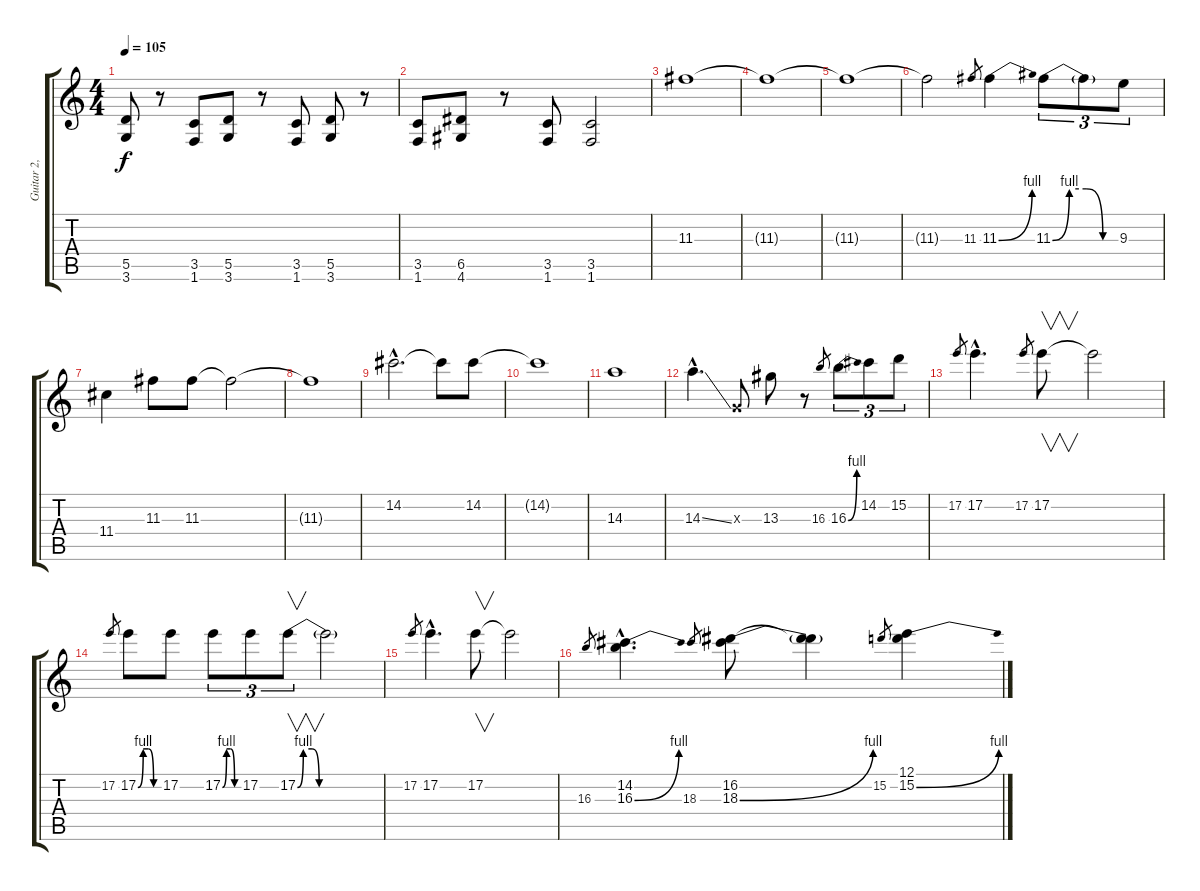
\track ("Guitar 2, Dime" "Guitar 2, ") {instrument overdrivenguitar}
\staff {score tabs}
\tuning (E4 B3 G3 D3 A2 E2) {hide}
\ts (4 4)
\tempo 105
\clef g2
\ks c
(5.5 3.6).8{dy f} r.8 (3.5 1.6).8 (5.5 3.6).8 r.8 (3.5 1.6).8 (5.5 3.6).8 r.8 |
(3.5 1.6).8 (6.5 4.6).8 r.8 (3.5 1.6).8 (3.5 1.6).2 |
11.3.1{volume 16} |
11.3{t}.1 |
11.3{t}.1 |
11.3{t}.2 11.3.8{gr} 11.3{be (bend 0 0 60 4)}.4 11.3{be (custom 0 0 15 4 30 4 45 0 60 0)}.8{tu (3 2)} 11.3{t}.8{tu (3 2)} 9.3.8{tu (3 2)} |
11.4.4 11.3.8 11.3.8 11.3{t}.2 |
11.3{t}.1 |
14.2{hac}.2{d} 14.2{t}.8 14.2.8 |
14.2{t}.1 |
14.3.1 |
14.3{ss hac}.4{d} 0.3{x}.8 13.3.8 r.8 16.3.8{gr} 16.3{be (bend 0 0 60 4)}.8{tu (3 2)} 14.2.8{tu (3 2)} 15.2.8{tu (3 2)} |
17.2.8{gr} 17.2{hac}.4{d} 17.2.8{gr} 17.2.8{v} 17.2{t}.2 |
17.2.8{gr} 17.2{be (custom 0 0 15 4 30 4 45 0 60 0)}.8 17.2.8 17.2{be (custom 0 0 15 4 30 4 45 0 60 0)}.8{tu (3 2)} 17.2.8{tu (3 2)} 17.2{be (custom 0 0 4 4 10 4 15 0 45 0 60 0)}.8{v tu (3 2)} 17.2{t}.2 |
17.2.8{gr} 17.2{hac}.4{d} 17.2.8{v} 17.2{t}.2 |
16.3.8{gr} (14.2{hac} 16.3{be (bend 0 0 60 4) hac}).4{d} 18.3.8{gr} (16.2 18.3{be (bend 0 0 60 4)}).8 (16.2{t} 18.3{t}).4 15.2.8{gr} (12.1 15.2{be (bend 0 0 60 4)}).4
